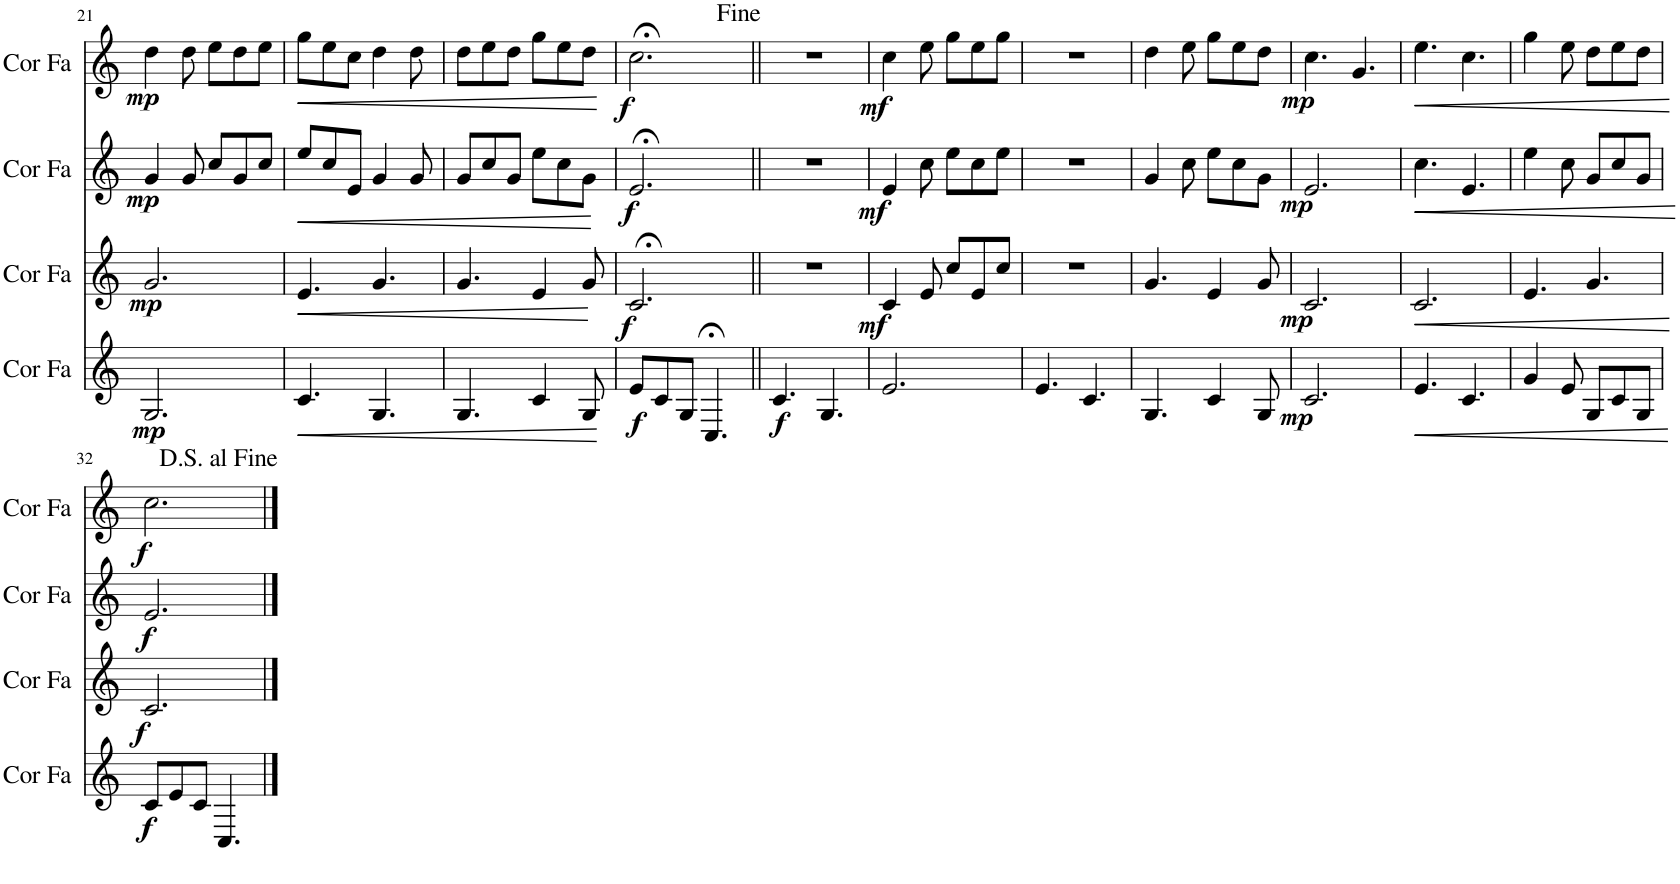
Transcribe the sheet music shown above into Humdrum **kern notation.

**kern	**dynam	**kern	**dynam	**kern	**dynam	**kern	**dynam
*part4	*part4	*part3	*part3	*part2	*part2	*part1	*part1
*staff4	*staff4	*staff3	*staff3	*staff2	*staff2	*staff1	*staff1
*I"Cor en Fa	*	*I"Cor en Fa	*	*I"Cor en Fa	*	*I"Cor en Fa	*
*I'Cor Fa	*	*I'Cor Fa	*	*I'Cor Fa	*	*I'Cor Fa	*
!!LO:PB:g=z
*clefG2	*	*clefG2	*	*clefG2	*	*clefG2	*
*Trd4c7	*	*Trd4c7	*	*Trd4c7	*	*Trd4c7	*
*k[]	*	*k[]	*	*k[]	*	*k[]	*
*M6/8	*	*M6/8	*	*M6/8	*	*M6/8	*
=21	=21	=21	=21	=21	=21	=21	=21
!	!LO:DY:b	!	!LO:DY:b	!	!LO:DY:b	!	!LO:DY:b
2.G/	mp	2.g/	mp	4g/	mp	4dd\	mp
.	.	.	.	8g/	.	8dd\	.
.	.	.	.	8cc/L	.	8ee\L	.
.	.	.	.	8g/	.	8dd\	.
.	.	.	.	8cc/J	.	8ee\J	.
=22	=22	=22	=22	=22	=22	=22	=22
!	!LO:HP:b	!	!LO:HP:b	!	!LO:HP:b	!	!LO:HP:b
4.c/	<	4.e/	<	8ee/L	<	8gg\L	<
.	.	.	.	8cc/	.	8ee\	.
.	.	.	.	8e/J	.	8cc\J	.
4.G/	.	4.g/	.	4g/	.	4dd\	.
.	.	.	.	8g/	.	8dd\	.
.	[	.	[	.	[	.	[
=23	=23	=23	=23	=23	=23	=23	=23
4.G/	.	4.g/	.	8g/L	.	8dd\L	.
.	.	.	.	8cc/	.	8ee\	.
.	.	.	.	8g/J	.	8dd\J	.
4c/	.	4e/	.	8ee\L	.	8gg\L	.
.	.	.	.	8cc\	.	8ee\	.
8G/	.	8g/	.	8g\J	.	8dd\J	.
=24	=24	=24	=24	=24	=24	=24	=24
!	!LO:DY:b	!	!LO:DY:b	!	!LO:DY:b	!	!LO:DY:b
8e/L	f	2.c;</	f	2.e;</	f	2.cc;<\	f
8c/	.	.	.	.	.	.	.
8G/J	.	.	.	.	.	.	.
4.C;</	.	.	.	.	.	.	.
=25||	=25||	=25||	=25||	=25||	=25||	=25||	=25||
!	!LO:DY:b	!	!	!	!	!	!
4.c/	f	2.r	.	2.r	.	2.r	.
4.G/	.	.	.	.	.	.	.
=26	=26	=26	=26	=26	=26	=26	=26
!	!	!	!LO:DY:b	!	!LO:DY:b	!	!LO:DY:b
2.e/	.	4c/	mf	4e/	mf	4cc\	mf
.	.	8e/	.	8cc\	.	8ee\	.
.	.	8cc/L	.	8ee\L	.	8gg\L	.
.	.	8e/	.	8cc\	.	8ee\	.
.	.	8cc/J	.	8ee\J	.	8gg\J	.
=27	=27	=27	=27	=27	=27	=27	=27
4.e/	.	2.r	.	2.r	.	2.r	.
4.c/	.	.	.	.	.	.	.
=28	=28	=28	=28	=28	=28	=28	=28
4.G/	.	4.g/	.	4g/	.	4dd\	.
.	.	.	.	8cc\	.	8ee\	.
4c/	.	4e/	.	8ee\L	.	8gg\L	.
.	.	.	.	8cc\	.	8ee\	.
8G/	.	8g/	.	8g\J	.	8dd\J	.
=29	=29	=29	=29	=29	=29	=29	=29
!	!LO:DY:b	!	!LO:DY:b	!	!LO:DY:b	!	!LO:DY:b
2.c/	mp	2.c/	mp	2.e/	mp	4.cc\	mp
.	.	.	.	.	.	4.g/	.
=30	=30	=30	=30	=30	=30	=30	=30
!	!LO:HP:b	!	!LO:HP:b	!	!LO:HP:b	!	!LO:HP:b
4.e/	<	2.c/	<	4.cc\	<	4.ee\	<
4.c/	.	.	.	4.e/	.	4.cc\	.
.	[	.	[	.	[	.	[
=31	=31	=31	=31	=31	=31	=31	=31
4g/	.	4.e/	.	4ee\	.	4gg\	.
8e/	.	.	.	8cc\	.	8ee\	.
8G/L	.	4.g/	.	8g/L	.	8dd\L	.
8c/	.	.	.	8cc/	.	8ee\	.
8G/J	.	.	.	8g/J	.	8dd\J	.
!!LO:LB:g=z
=32	=32	=32	=32	=32	=32	=32	=32
!	!LO:DY:b	!	!LO:DY:b	!	!LO:DY:b	!	!LO:DY:b
8c/L	f	2.c/	f	2.e/	f	2.cc\	f
8e/	.	.	.	.	.	.	.
8c/J	.	.	.	.	.	.	.
4.C/	.	.	.	.	.	.	.
==	==	==	==	==	==	==	==
*-	*-	*-	*-	*-	*-	*-	*-
